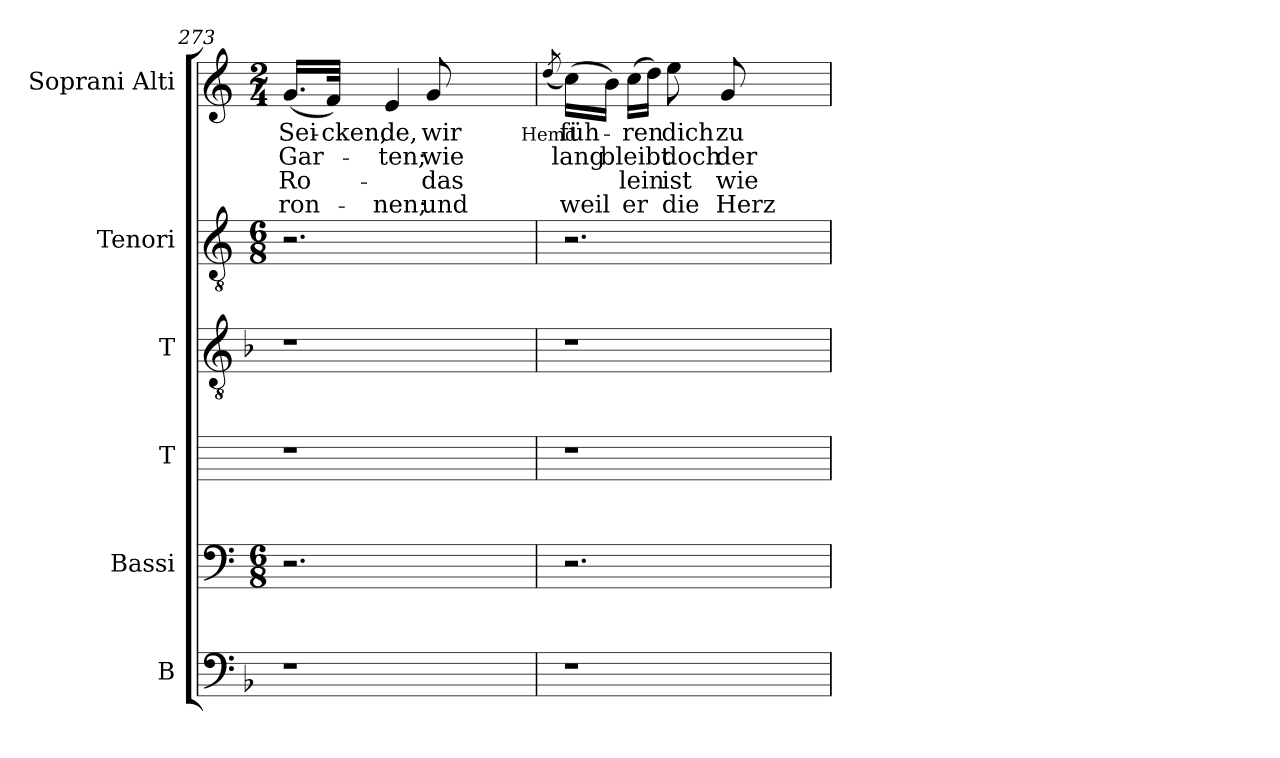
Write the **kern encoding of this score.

**kern	**kern	**kern	**kern	**kern	**kern	**text	**text	**text	**text
*part6	*part5	*part4	*part3	*part2	*part1	*part1	*part1	*part1	*part1
*staff6	*staff5	*staff4	*staff3	*staff2	*staff1	*staff1	*staff1	*staff1	*staff1
*I"B	*I"Bassi	*I"T	*I"T	*I"Tenori	*I"Soprani  Alti	*	*	*	*
*I'B	*I'B	*I'T	*I'T	*I'T	*I'S  A	*	*	*	*
!!LO:LB:g=z
*clefF4	*clefF4	*	*clefGv2	*clefGv2	*clefG2	*	*	*	*
*k[b-]	*k[]	*	*k[b-]	*k[]	*k[]	*	*	*	*
*F:	*C:	*	*F:	*C:	*C:	*	*	*	*
*	*M6/8	*	*	*M6/8	*M2/4	*	*	*	*
=273	=273	=273	=273	=273	=273	=273	=273	=273	=273
!	!	!	!	!	!	!LO:LY:b:cj	!LO:LY:b:cj	!LO:LY:b:cj	!LO:LY:b:cj
1r	2.r	1r	1r	2.r	(<16.g/L	-Sei-	-Gar-	-Ro-	-ron-
!	!	!	!	!	!	!LO:LY:b	!	!	!
.	.	.	.	.	32f/J)	-cken,	.	.	.
!	!	!	!	!	!	!LO:LY:b:cj	!LO:LY:b:cj	!	!LO:LY:b:cj
.	.	.	.	.	4e/	de,	ten;	.	nen;
!	!	!	!	!	!	!LO:LY:b:cj	!LO:LY:b:cj	!LO:LY:b:cj	!LO:LY:b:cj
.	.	.	.	.	8g/	wir	wie	das	und
.	.	.	.	.	2ryy	.	.	.	.
.	4ryy	.	.	4ryy	.	.	.	.	.
=274	=274	=274	=274	=274	=274	=274	=274	=274	=274
!	!	!	!	!	!	!LO:LY:b	!	!	!
.	.	.	.	.	(<8qdd/	Hemd-	.	.	.
!	!	!	!	!	!	!LO:LY:b:cj	!LO:LY:b:cj	!	!LO:LY:b:cj
1r	2.r	1r	1r	2.r	(>16cc\L)	-füh-	-lang	.	weil
!	!	!	!	!	!	!	!LO:LY:b	!	!
.	.	.	.	.	16b\J)	.	bleibt	.	.
!	!	!	!	!	!	!LO:LY:b:cj	!	!LO:LY:b:cj	!LO:LY:b:cj
.	.	.	.	.	(>16cc\L	ren	.	lein	er
.	.	.	.	.	16dd\J)	.	.	.	.
!	!	!	!	!	!	!LO:LY:b:cj	!LO:LY:b:cj	!LO:LY:b:cj	!LO:LY:b:cj
.	.	.	.	.	8ee\	dich	doch	ist	die
!	!	!	!	!	!	!LO:LY:b:cj	!LO:LY:b:cj	!LO:LY:b:cj	!LO:LY:b:cj
.	.	.	.	.	8g/	zu	der	wie	Herz-
.	.	.	.	.	2ryy	.	.	.	.
.	4ryy	.	.	4ryy	.	.	.	.	.
=	=	=	=	=	=	=	=	=	=
*-	*-	*-	*-	*-	*-	*-	*-	*-	*-
